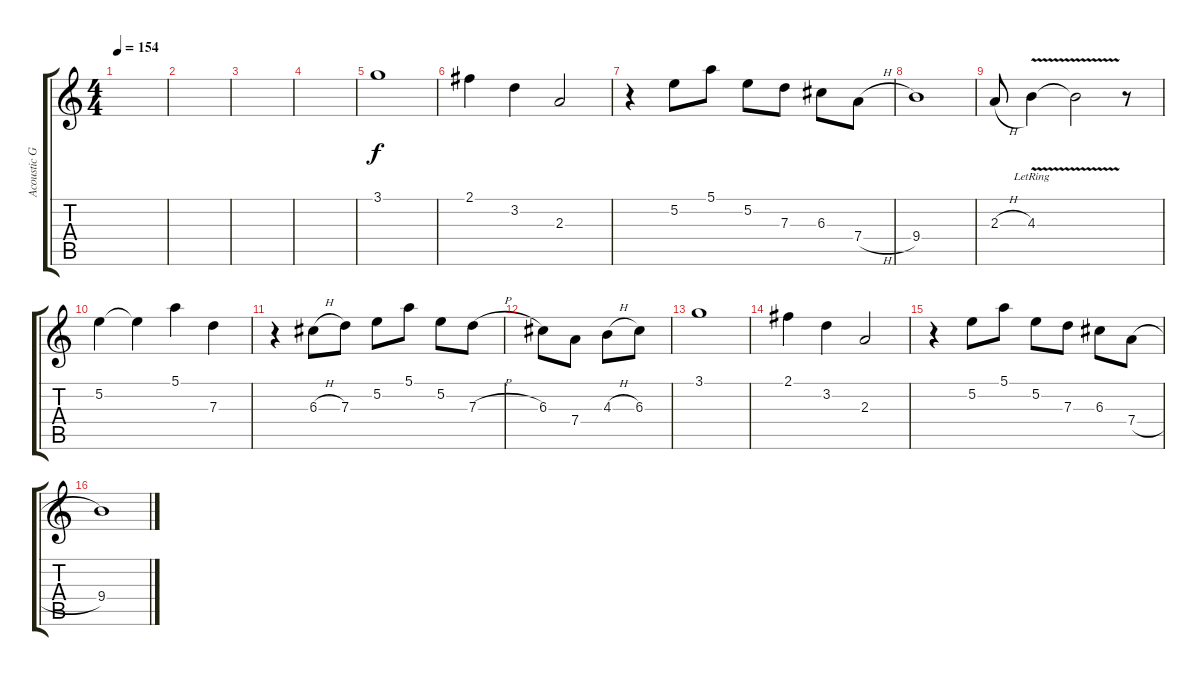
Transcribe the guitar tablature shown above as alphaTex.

\track ("Acoustic Guitar 2" "Acoustic G") {instrument acousticguitarsteel}
\staff {score tabs}
\tuning (E4 B3 G3 D3 A2 E2) {hide}
\ts (4 4)
\tempo 154
\clef g2
\ks c
|
|
|
|
3.1.1 |
2.1.4 3.2.4 2.3.2 |
r.4 5.2.8 5.1.8 5.2.8 7.3.8 6.3.8 7.4{h}.8 |
9.4.1 |
2.3{h}.8 4.3{v lr}.4 4.3{t}.2 r.8 |
5.2.4 5.2{t}.4 5.1.4 7.3.4 |
r.4 6.3{h}.8 7.3.8 5.2.8 5.1.8 5.2.8 7.3{h}.8 |
6.3.8 7.4.8 4.3{h}.8 6.3.8 |
3.1.1 |
2.1.4 3.2.4 2.3.2 |
r.4 5.2.8 5.1.8 5.2.8 7.3.8 6.3.8 7.4{h}.8 |
9.4.1
